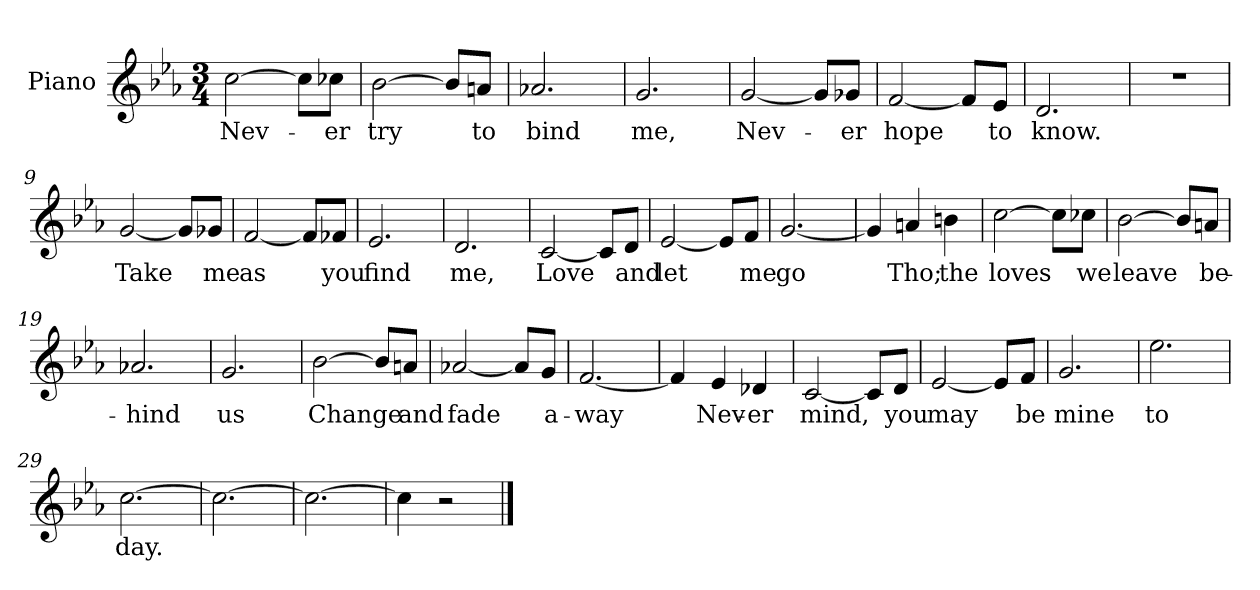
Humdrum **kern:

**kern	**text
*part1	*part1
*staff1	*staff1
*I"Piano	*
*I'Pno.	*
*clefG2	*
*k[b-e-a-]	*
*E-:	*
*M3/4	*
=1	=1
[2cc\	Nev-
8cc\L]	.
8cc-X\J	-er
=2	=2
[2b-\	try
8b-/L]	.
8an/J	to
=3	=3
2.a-X/	bind
=4	=4
2.g/	me,
=5	=5
[2g/	Nev-
8g/L]	.
8g-X/J	-er
=6	=6
[2f/	hope
8f/L]	.
8e-/J	to
=7	=7
2.d/	know.
=8	=8
2.r	.
!!LO:LB:g=z
=9	=9
[2g/	Take
8g/L]	.
8g-X/J	me
=10	=10
[2f/	as
8f/L]	.
8f-X/J	you
=11	=11
2.e-/	find
=12	=12
2.d/	me,
=13	=13
[2c/	Love
8c/L]	.
8d/J	and
=14	=14
[2e-/	let
8e-/L]	.
8f/J	me
=15	=15
[2.g/	go
!!LO:LB:g=z
=16	=16
4g/]	.
4an/	Tho;
4bn\	the
=17	=17
[2cc\	loves
8cc\L]	.
8cc-X\J	we
=18	=18
[2b-\	leave
8b-/L]	.
8an/J	be-
=19	=19
2.a-X/	-hind
=20	=20
2.g/	us
=21	=21
[2b-\	Change
8b-/L]	.
8an/J	and
!!LO:LB:g=z
=22	=22
[2a-X/	fade
8a-/L]	.
8g/J	a-
=23	=23
[2.f/	-way
=24	=24
4f/]	.
4e-/	Nev-
4d-X/	-er
=25	=25
[2c/	mind,
8c/L]	.
8d/J	you
=26	=26
[2e-/	may
8e-/L]	.
8f/J	be
=27	=27
2.g/	mine
=28	=28
2.ee-\	to
!!LO:LB:g=z
=29	=29
[2.cc\	day.
=30	=30
2.cc\_	.
=31	=31
2.cc\_	.
=32	=32
4cc\]	.
2r	.
==	==
*-	*-
